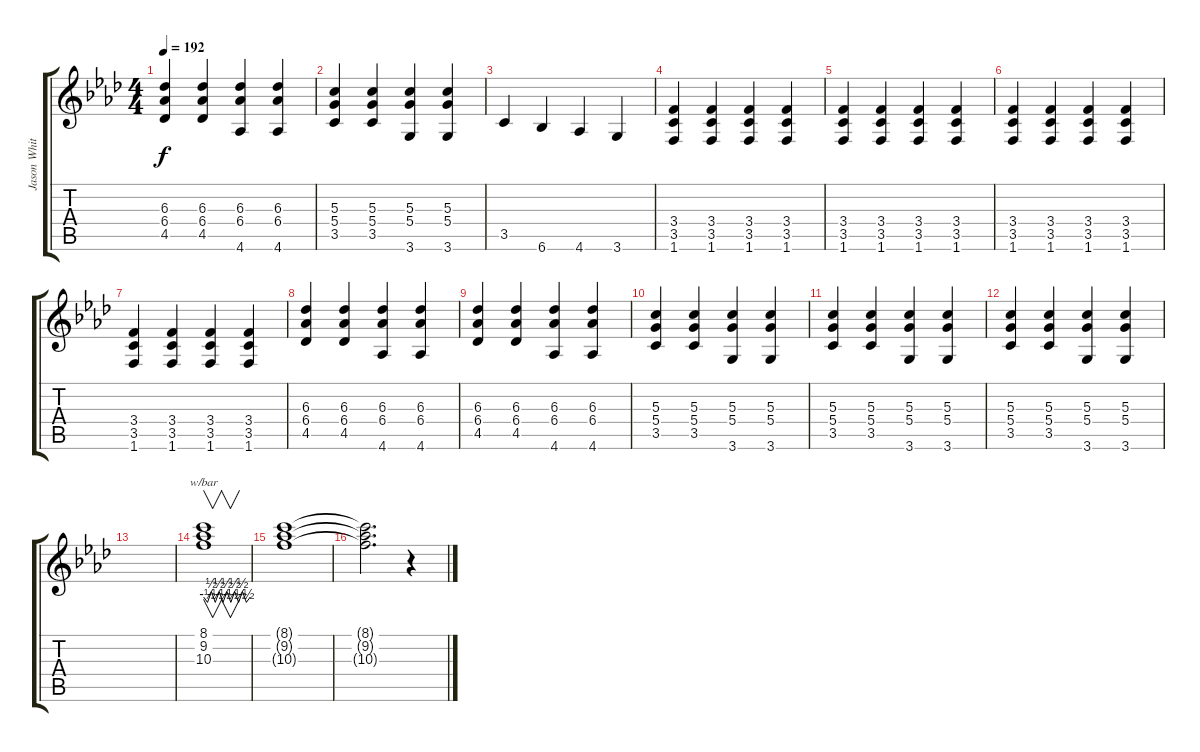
\track ("Jason White (Lead Guitar)" "Jason Whit") {instrument distortionguitar}
\staff {score tabs}
\tuning (E4 B3 G3 D3 A2 E2) {hide}
\ts (4 4)
\tempo 192
\clef g2
\ks ab
(6.3 6.4 4.5).4{dy f} (6.3 6.4 4.5).4 (6.3 6.4 4.6).4 (6.3 6.4 4.6).4 |
(5.3 5.4 3.5).4 (5.3 5.4 3.5).4 (5.3 5.4 3.6).4 (5.3 5.4 3.6).4 |
3.5.4 6.6.4 4.6.4 3.6.4 |
(3.4 3.5 1.6).4 (3.4 3.5 1.6).4 (3.4 3.5 1.6).4 (3.4 3.5 1.6).4 |
(3.4 3.5 1.6).4 (3.4 3.5 1.6).4 (3.4 3.5 1.6).4 (3.4 3.5 1.6).4 |
(3.4 3.5 1.6).4 (3.4 3.5 1.6).4 (3.4 3.5 1.6).4 (3.4 3.5 1.6).4 |
(3.4 3.5 1.6).4 (3.4 3.5 1.6).4 (3.4 3.5 1.6).4 (3.4 3.5 1.6).4 |
(6.3 6.4 4.5).4 (6.3 6.4 4.5).4 (6.3 6.4 4.6).4 (6.3 6.4 4.6).4 |
(6.3 6.4 4.5).4 (6.3 6.4 4.5).4 (6.3 6.4 4.6).4 (6.3 6.4 4.6).4 |
(5.3 5.4 3.5).4 (5.3 5.4 3.5).4 (5.3 5.4 3.6).4 (5.3 5.4 3.6).4 |
(5.3 5.4 3.5).4 (5.3 5.4 3.5).4 (5.3 5.4 3.6).4 (5.3 5.4 3.6).4 |
(5.3 5.4 3.5).4 (5.3 5.4 3.5).4 (5.3 5.4 3.6).4 (5.3 5.4 3.6).4 |
|
(8.1 9.2 10.3).1{v tbe (custom default 0 0 5 -2 10 2 15 -2 20 2 25 -2 30 2 35 -2 40 2 45 -2 50 2 55 -2 60 0) volume 16 balance 14} |
(8.1{t} 9.2{t} 10.3{t}).1 |
(8.1{t} 9.2{t} 10.3{t}).2{d} r.4
